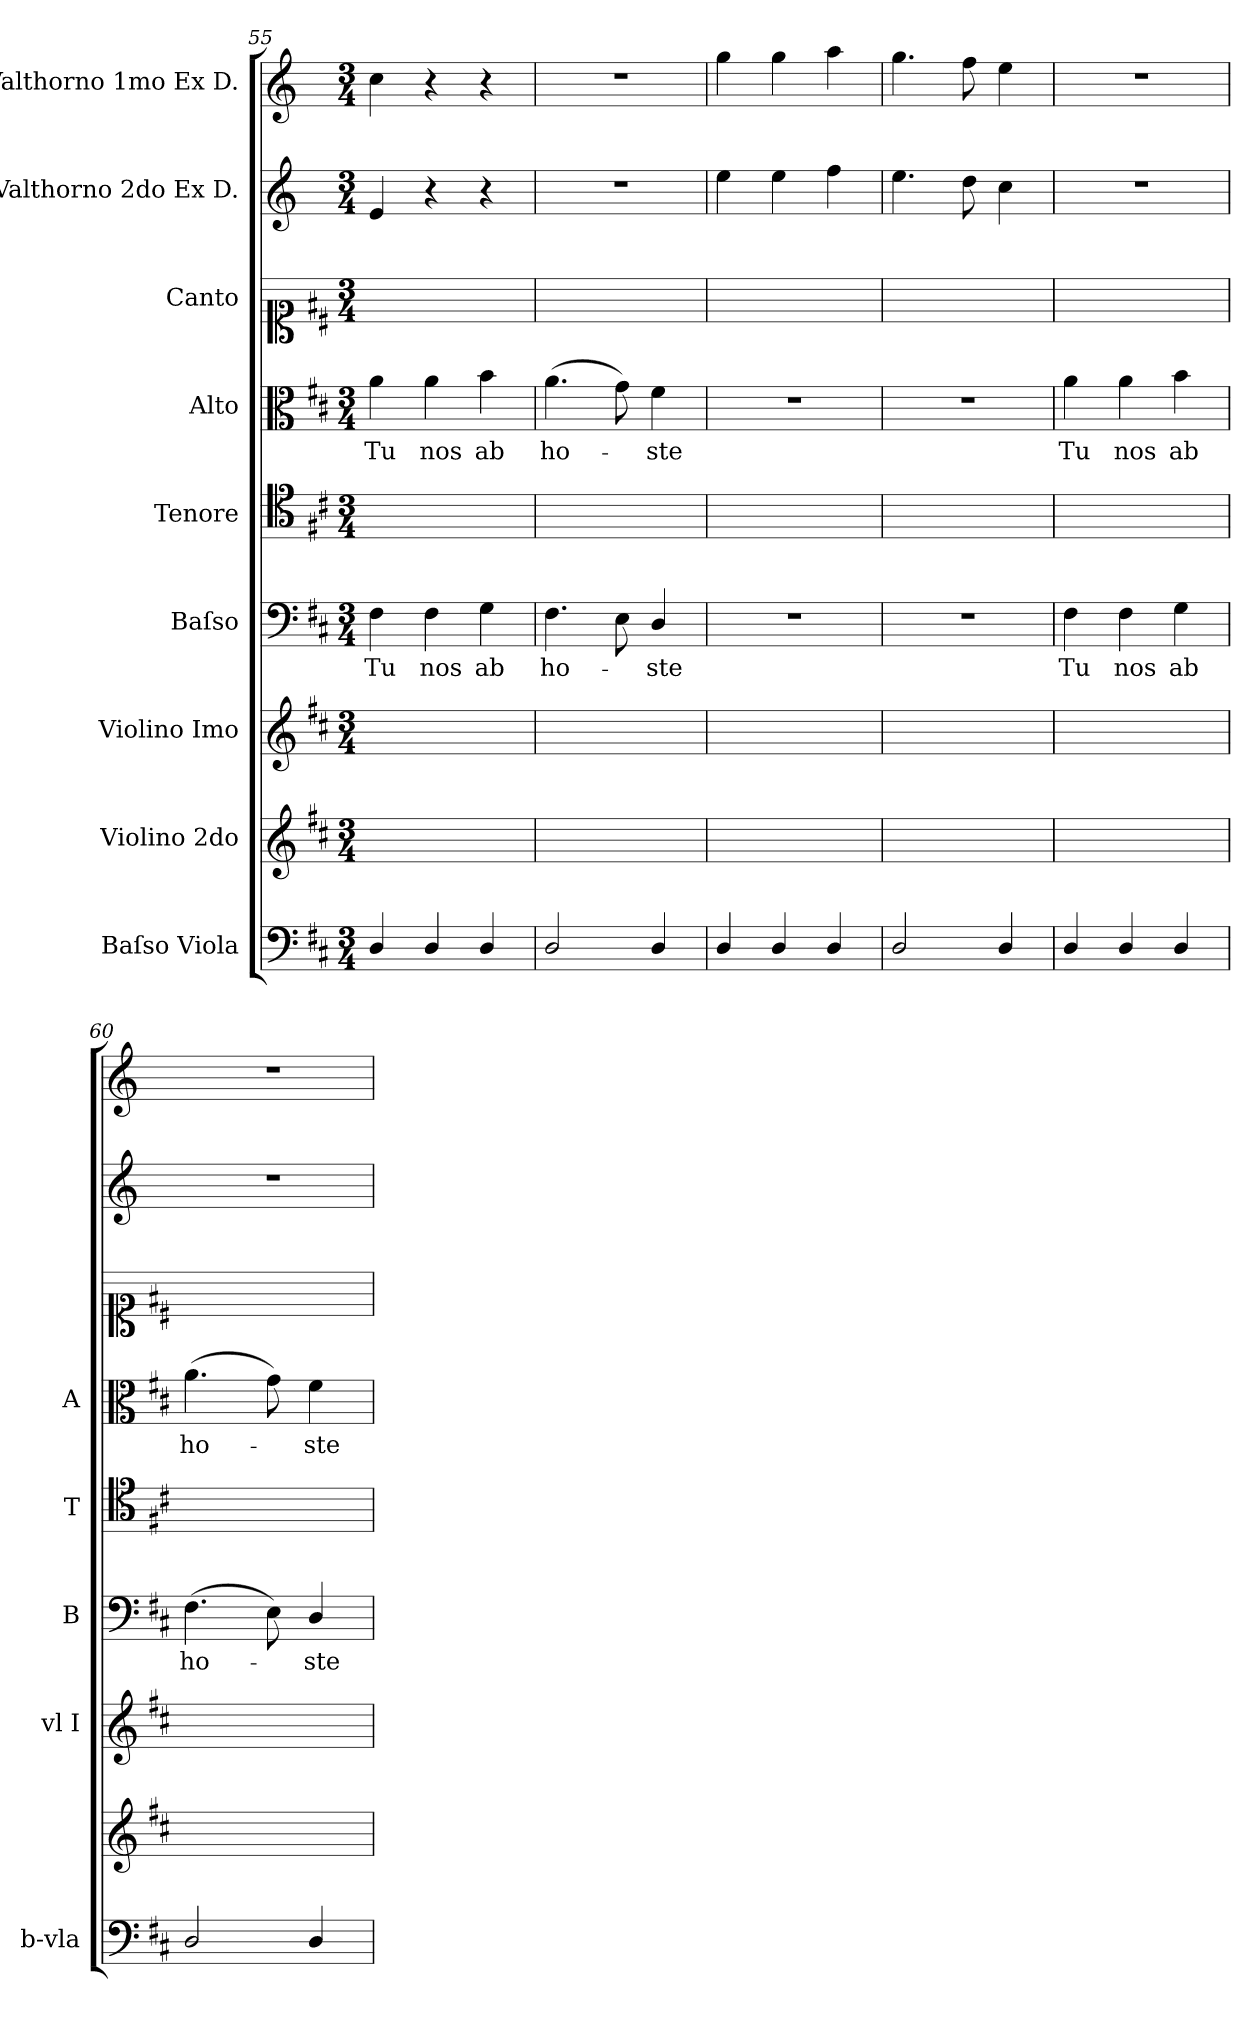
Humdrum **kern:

**kern	**kern	**kern	**kern	**text	**kern	**kern	**text	**kern	**kern	**kern
*part9	*part8	*part7	*part6	*part6	*part5	*part4	*part4	*part3	*part2	*part1
*staff9	*staff8	*staff7	*staff6	*staff6	*staff5	*staff4	*staff4	*staff3	*staff2	*staff1
*I"Baſso Viola	*I"Violino 2do	*I"Violino Imo	*I"Baſso	*	*I"Tenore	*I"Alto	*	*I"Canto	*I"Valthorno 2do Ex D.	*I"Valthorno 1mo Ex D.
*I'b-vla	*	*I'vl I	*I'B	*	*I'T	*I'A	*	*	*	*
*clefF4	*clefG2	*clefG2	*clefF4	*	*clefC4	*clefC3	*	*clefC1	*clefG2	*clefG2
*	*	*	*	*	*	*	*	*	*ITrd6c10	*ITrd6c10
*k[f#c#]	*k[f#c#]	*k[f#c#]	*k[f#c#]	*	*k[f#c#]	*k[f#c#]	*	*k[f#c#]	*k[f#c#]	*k[f#c#]
*D:	*D:	*D:	*D:	*	*D:	*D:	*	*D:	*D:	*D:
*M3/4	*M3/4	*M3/4	*M3/4	*	*M3/4	*M3/4	*	*M3/4	*M3/4	*M3/4
=55	=55	=55	=55	=55	=55	=55	=55	=55	=55	=55
4D/	2.ryy	2.ryy	4F#\	Tu	2.ryy	4a\	Tu	2.ryy	4F#/	4d\
4D/	.	.	4F#\	nos	.	4a\	nos	.	4r	4r
4D/	.	.	4G\	ab	.	4b\	ab	.	4r	4r
=56	=56	=56	=56	=56	=56	=56	=56	=56	=56	=56
2D/	2.ryy	2.ryy	4.F#\	ho-	2.ryy	(4.a\	ho-	2.ryy	2.r	2.r
.	.	.	8E\	.	.	8g\)	.	.	.	.
4D/	.	.	4D/	-ste	.	4f#\	-ste	.	.	.
=57	=57	=57	=57	=57	=57	=57	=57	=57	=57	=57
4D/	2.ryy	2.ryy	2.r	.	2.ryy	2.r	.	2.ryy	4f#\	4a\
4D/	.	.	.	.	.	.	.	.	4f#\	4a\
4D/	.	.	.	.	.	.	.	.	4g\	4b\
=58	=58	=58	=58	=58	=58	=58	=58	=58	=58	=58
2D/	2.ryy	2.ryy	2.r	.	2.ryy	2.r	.	2.ryy	4.f#\	4.a\
.	.	.	.	.	.	.	.	.	8e\	8g\
4D/	.	.	.	.	.	.	.	.	4d\	4f#\
=59	=59	=59	=59	=59	=59	=59	=59	=59	=59	=59
4D/	2.ryy	2.ryy	4F#\	Tu	2.ryy	4a\	Tu	2.ryy	2.r	2.r
4D/	.	.	4F#\	nos	.	4a\	nos	.	.	.
4D/	.	.	4G\	ab	.	4b\	ab	.	.	.
=60	=60	=60	=60	=60	=60	=60	=60	=60	=60	=60
2D/	2.ryy	2.ryy	(4.F#\	ho-	2.ryy	(4.a\	ho-	2.ryy	2.r	2.r
.	.	.	8E\)	.	.	8g\)	.	.	.	.
4D/	.	.	4D/	-ste	.	4f#\	-ste	.	.	.
=	=	=	=	=	=	=	=	=	=	=
*-	*-	*-	*-	*-	*-	*-	*-	*-	*-	*-
